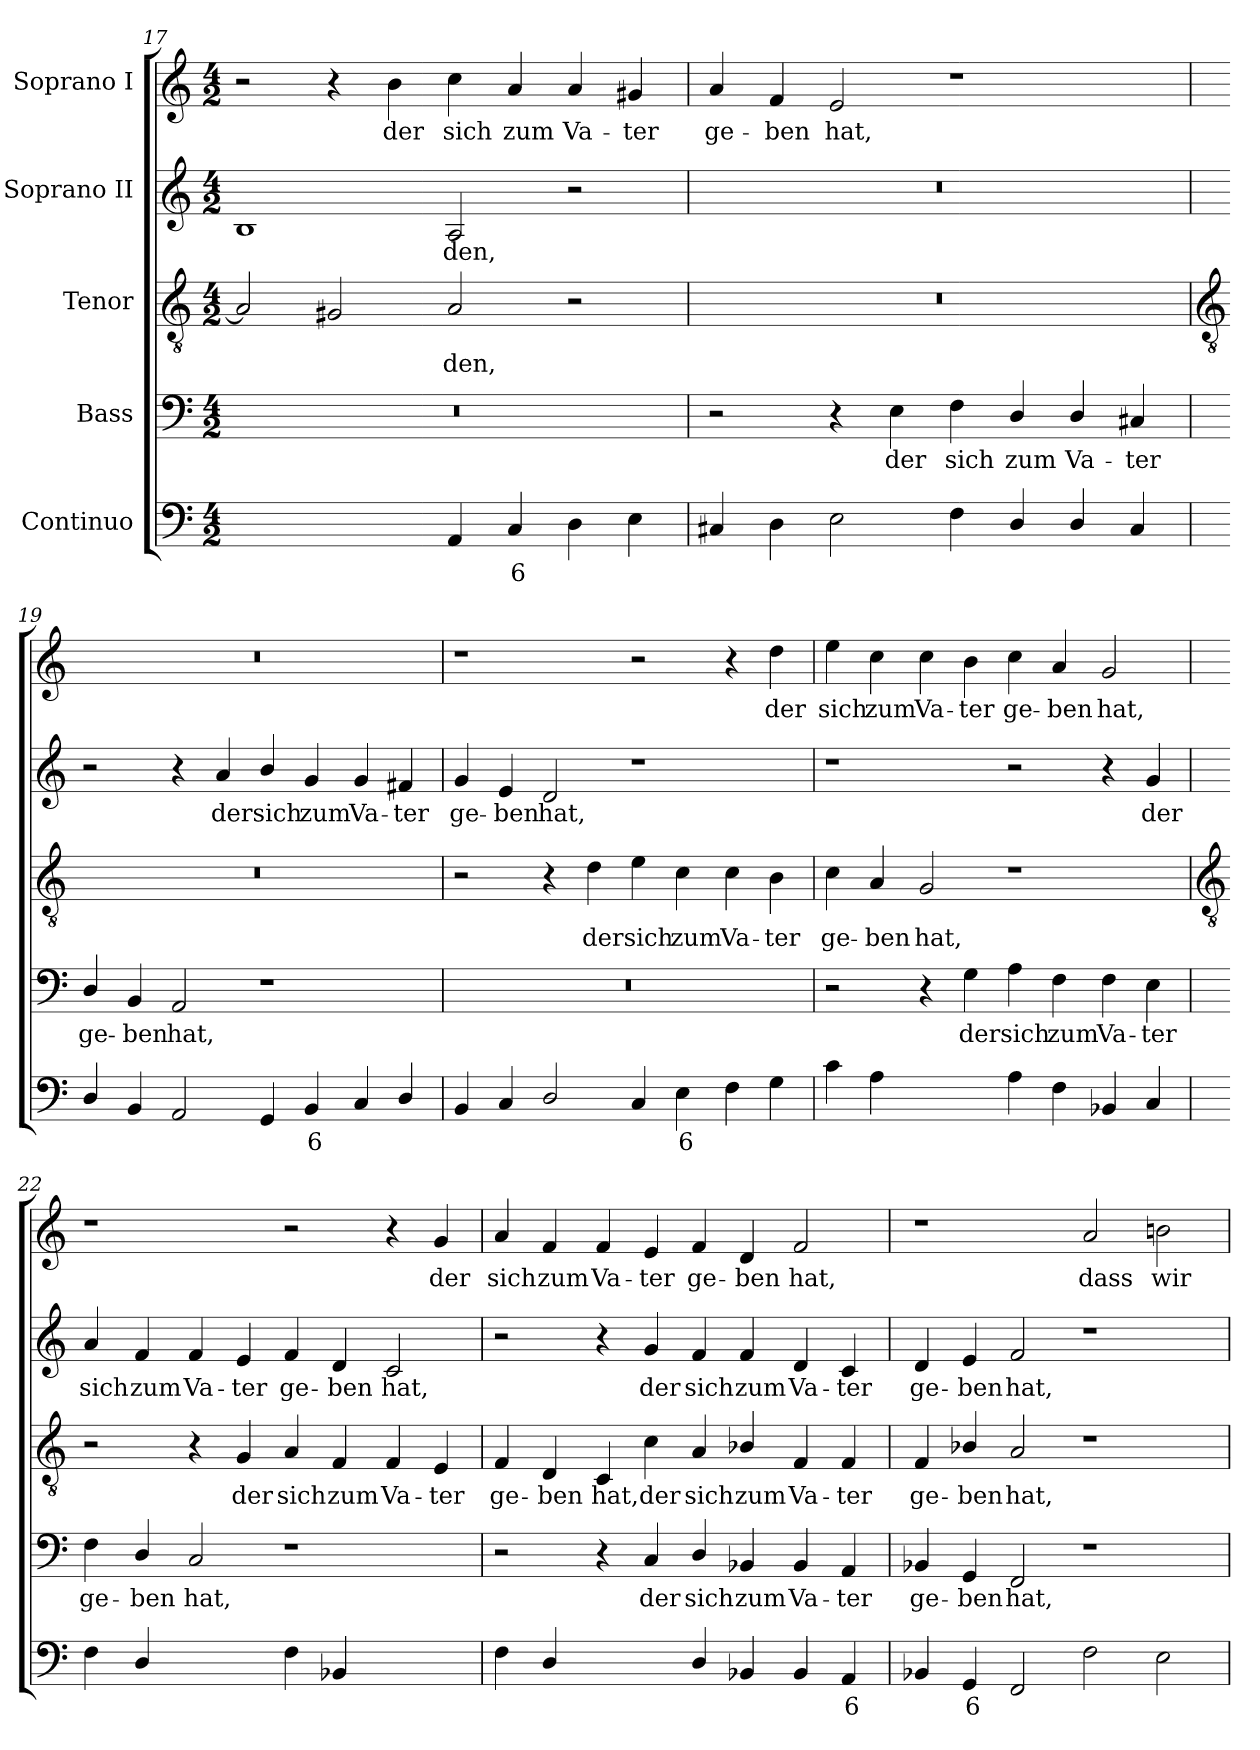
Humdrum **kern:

**kern	**text	**text	**kern	**text	**kern	**text	**kern	**text	**kern	**text
*part5	*part5	*part5	*part4	*part4	*part3	*part3	*part2	*part2	*part1	*part1
*staff5	*staff5	*staff5	*staff4	*staff4	*staff3	*staff3	*staff2	*staff2	*staff1	*staff1
*I"Continuo	*	*	*I"Bass	*	*I"Tenor	*	*I"Soprano II	*	*I"Soprano I	*
*clefF4	*	*	*clefF4	*	*clefGv2	*	*clefG2	*	*clefG2	*
*k[]	*	*	*k[]	*	*k[]	*	*k[]	*	*k[]	*
*C:	*	*	*C:	*	*C:	*	*C:	*	*C:	*
*M4/2	*	*	*M4/2	*	*M4/2	*	*M4/2	*	*M4/2	*
=17	=17	=17	=17	=17	=17	=17	=17	=17	=17	=17
!	!	!LO:LY:b	!	!	!	!	!	!	!	!
[2EEyy	.	4	0r	.	2A]	.	1B	.	2r	.
2EEyy]	.	.	.	.	2G#X	.	.	.	4r	.
!	!	!	!	!	!	!	!	!	!	!LO:LY:b
.	.	.	.	.	.	.	.	.	4b	der
!	!	!	!	!	!	!LO:LY:b	!	!LO:LY:b	!	!LO:LY:b
4AA	.	.	.	.	2A	den,	2A	den,	4cc	sich
!	!LO:LY:b	!	!	!	!	!	!	!	!	!LO:LY:b
4C	6	.	.	.	.	.	.	.	4a	zum
!	!	!	!	!	!	!	!	!	!	!LO:LY:b
4D	.	.	.	.	2r	.	2r	.	4a	Va-
!	!	!	!	!	!	!	!	!	!	!LO:LY:b
4E	.	.	.	.	.	.	.	.	4g#X	-ter
=18	=18	=18	=18	=18	=18	=18	=18	=18	=18	=18
!	!	!	!	!	!	!	!	!	!	!LO:LY:b
4C#X	.	.	2r	.	0r	.	0r	.	4a	ge-
!	!	!	!	!	!	!	!	!	!	!LO:LY:b
4D	.	.	.	.	.	.	.	.	4f	-ben
!	!	!	!	!	!	!	!	!	!	!LO:LY:b
2E	.	.	4r	.	.	.	.	.	2e	hat,
!	!	!	!	!LO:LY:b	!	!	!	!	!	!
.	.	.	4E	der	.	.	.	.	.	.
!	!	!	!	!LO:LY:b	!	!	!	!	!	!
4F	.	.	4F	sich	.	.	.	.	1r	.
!	!	!	!	!LO:LY:b	!	!	!	!	!	!
4D/	.	.	4D/	zum	.	.	.	.	.	.
!	!	!	!	!LO:LY:b	!	!	!	!	!	!
4D/	.	.	4D/	Va-	.	.	.	.	.	.
!	!	!	!	!LO:LY:b	!	!	!	!	!	!
4C#	.	.	4C#X	-ter	.	.	.	.	.	.
!!LO:LB:g=z
=19	=19	=19	=19	=19	=19	=19	=19	=19	=19	=19
*	*	*	*	*	*clefGv2	*	*	*	*	*
!	!	!	!	!LO:LY:b	!	!	!	!	!	!
4D/	.	.	4D/	ge-	0r	.	2r	.	0r	.
!	!	!	!	!LO:LY:b	!	!	!	!	!	!
4BB	.	.	4BB	-ben	.	.	.	.	.	.
!	!	!	!	!LO:LY:b	!	!	!	!	!	!
2AA	.	.	2AA	hat,	.	.	4r	.	.	.
!	!	!	!	!	!	!	!	!LO:LY:b	!	!
.	.	.	.	.	.	.	4a	der	.	.
!	!	!	!	!	!	!	!	!LO:LY:b	!	!
4GG	.	.	1r	.	.	.	4b/	sich	.	.
!	!LO:LY:b	!	!	!	!	!	!	!LO:LY:b	!	!
4BB	6	.	.	.	.	.	4g	zum	.	.
!	!	!	!	!	!	!	!	!LO:LY:b	!	!
4C	.	.	.	.	.	.	4g	Va-	.	.
!	!	!	!	!	!	!	!	!LO:LY:b	!	!
4D/	.	.	.	.	.	.	4f#X	-ter	.	.
=20	=20	=20	=20	=20	=20	=20	=20	=20	=20	=20
!	!	!	!	!	!	!	!	!LO:LY:b	!	!
4BB	.	.	0r	.	2r	.	4g	ge-	1r	.
!	!	!	!	!	!	!	!	!LO:LY:b	!	!
4C	.	.	.	.	.	.	4e	-ben	.	.
!	!	!	!	!	!	!	!	!LO:LY:b	!	!
2D/	.	.	.	.	4r	.	2d	hat,	.	.
!	!	!	!	!	!	!LO:LY:b	!	!	!	!
.	.	.	.	.	4d	der	.	.	.	.
!	!	!	!	!	!	!LO:LY:b	!	!	!	!
4C	.	.	.	.	4e	sich	1r	.	2r	.
!	!LO:LY:b	!	!	!	!	!LO:LY:b	!	!	!	!
4E	6	.	.	.	4c	zum	.	.	.	.
!	!	!	!	!	!	!LO:LY:b	!	!	!	!
4F	.	.	.	.	4c	Va-	.	.	4r	.
!	!	!	!	!	!	!LO:LY:b	!	!	!	!LO:LY:b
4G	.	.	.	.	4B	-ter	.	.	4dd	der
=21	=21	=21	=21	=21	=21	=21	=21	=21	=21	=21
!	!	!	!	!	!	!LO:LY:b	!	!	!	!LO:LY:b
4c	.	.	2r	.	4c	ge-	1r	.	4ee	sich
!	!	!	!	!	!	!LO:LY:b	!	!	!	!LO:LY:b
4A	.	.	.	.	4A	-ben	.	.	4cc	zum
!	!LO:LY:b	!	!	!	!	!LO:LY:b	!	!	!	!LO:LY:b
[4Gyy	4	.	4r	.	2G	hat,	.	.	4cc	Va-
!	!LO:LY:b	!	!	!LO:LY:b	!	!	!	!	!	!LO:LY:b
4Gyy]	3	.	4G	der	.	.	.	.	4b	-ter
!	!	!	!	!LO:LY:b	!	!	!	!	!	!LO:LY:b
4A	.	.	4A	sich	1r	.	2r	.	4cc	ge-
!	!	!	!	!LO:LY:b	!	!	!	!	!	!LO:LY:b
4F	.	.	4F	zum	.	.	.	.	4a	-ben
!	!	!	!	!LO:LY:b	!	!	!	!	!	!LO:LY:b
4BB-X	.	.	4F	Va-	.	.	4r	.	2g	hat,
!	!	!	!	!LO:LY:b	!	!	!	!LO:LY:b	!	!
4C	.	.	4E	-ter	.	.	4g	der	.	.
!!LO:LB:g=z
=22	=22	=22	=22	=22	=22	=22	=22	=22	=22	=22
*	*	*	*	*	*clefGv2	*	*	*	*	*
!	!	!	!	!LO:LY:b	!	!	!	!LO:LY:b	!	!
4F	.	.	4F	ge-	2r	.	4a	sich	1r	.
!	!	!	!	!LO:LY:b	!	!	!	!LO:LY:b	!	!
4D/	.	.	4D/	-ben	.	.	4f	zum	.	.
!	!LO:LY:b	!	!	!LO:LY:b	!	!	!	!LO:LY:b	!	!
[4Cyy	4	.	2C	hat,	4r	.	4f	Va-	.	.
!	!LO:LY:b	!	!	!	!	!LO:LY:b	!	!LO:LY:b	!	!
4Cyy]	3	.	.	.	4G	der	4e	-ter	.	.
!	!	!	!	!	!	!LO:LY:b	!	!LO:LY:b	!	!
4F	.	.	1r	.	4A	sich	4f	ge-	2r	.
!	!	!	!	!	!	!LO:LY:b	!	!LO:LY:b	!	!
4BB-X	.	.	.	.	4F	zum	4d	-ben	.	.
!	!LO:LY:b	!	!	!	!	!LO:LY:b	!	!LO:LY:b	!	!
[4Cyy	4	.	.	.	4F	Va-	2c	hat,	4r	.
!	!LO:LY:b	!	!	!	!	!LO:LY:b	!	!	!	!LO:LY:b
4Cyy]	3	.	.	.	4E	-ter	.	.	4g	der
=23	=23	=23	=23	=23	=23	=23	=23	=23	=23	=23
!	!	!	!	!	!	!LO:LY:b	!	!	!	!LO:LY:b
4F	.	.	2r	.	4F	ge-	2r	.	4a	sich
!	!	!	!	!	!	!LO:LY:b	!	!	!	!LO:LY:b
4D/	.	.	.	.	4D	-ben	.	.	4f	zum
!	!LO:LY:b	!	!	!	!	!LO:LY:b	!	!	!	!LO:LY:b
[4Cyy	4	.	4r	.	4C	hat,	4r	.	4f	Va-
!	!LO:LY:b	!	!	!LO:LY:b	!	!LO:LY:b	!	!LO:LY:b	!	!LO:LY:b
4Cyy]	3	.	4C	der	4c	der	4g	der	4e	-ter
!	!	!	!	!LO:LY:b	!	!LO:LY:b	!	!LO:LY:b	!	!LO:LY:b
4D/	.	.	4D/	sich	4A	sich	4f	sich	4f	ge-
!	!	!	!	!LO:LY:b	!	!LO:LY:b	!	!LO:LY:b	!	!LO:LY:b
4BB-X	.	.	4BB-X	zum	4B-X/	zum	4f	zum	4d	-ben
!	!	!	!	!LO:LY:b	!	!LO:LY:b	!	!LO:LY:b	!	!LO:LY:b
4BB-	.	.	4BB-	Va-	4F	Va-	4d	Va-	2f	hat,
!	!LO:LY:b	!	!	!LO:LY:b	!	!LO:LY:b	!	!LO:LY:b	!	!
4AA	6	.	4AA	-ter	4F	-ter	4c	-ter	.	.
=24	=24	=24	=24	=24	=24	=24	=24	=24	=24	=24
!	!	!	!	!LO:LY:b	!	!LO:LY:b	!	!LO:LY:b	!	!
4BB-X	.	.	4BB-X	ge-	4F	ge-	4d	ge-	1r	.
!	!LO:LY:b	!	!	!LO:LY:b	!	!LO:LY:b	!	!LO:LY:b	!	!
4GG	6	.	4GG	-ben	4B-X/	-ben	4e	-ben	.	.
!	!	!	!	!LO:LY:b	!	!LO:LY:b	!	!LO:LY:b	!	!
2FF	.	.	2FF	hat,	2A	hat,	2f	hat,	.	.
!	!	!	!	!	!	!	!	!	!	!LO:LY:b
2F	.	.	1r	.	1r	.	1r	.	2a	dass
!	!	!	!	!	!	!	!	!	!	!LO:LY:b
2E	.	.	.	.	.	.	.	.	2bn	wir
=	=	=	=	=	=	=	=	=	=	=
*-	*-	*-	*-	*-	*-	*-	*-	*-	*-	*-
